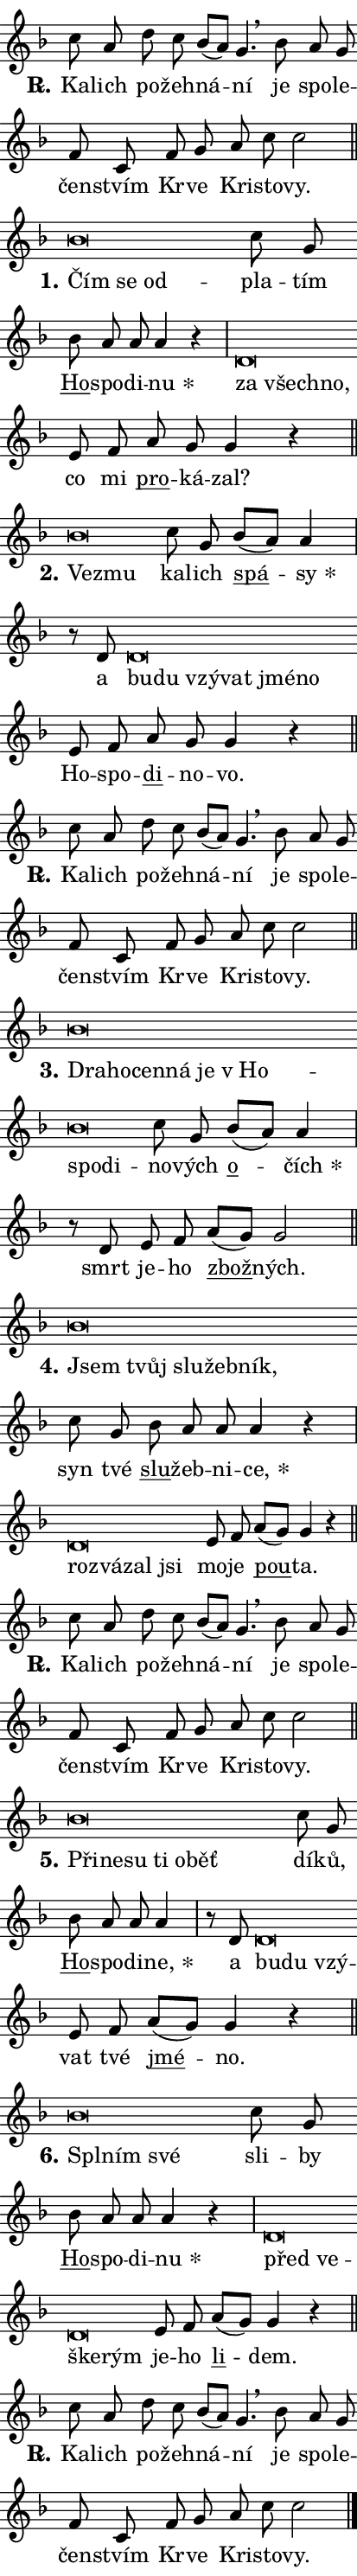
\version "2.24.0"
\header { tagline = "" }
\paper {
  indent = 0\cm
  top-margin = 0\cm
  right-margin = 0\cm
  bottom-margin = 0\cm
  left-margin = 0\cm
  paper-width = 7\cm
  page-breaking = #ly:one-page-breaking
  system-system-spacing.basic-distance = #11
  score-system-spacing.basic-distance = #11
  ragged-last = ##f
}


%% Author: Thomas Morley
%% https://lists.gnu.org/archive/html/lilypond-user/2020-05/msg00002.html
#(define (line-position grob)
"Returns position of @var[grob} in current system:
   @code{'start}, if at first time-step
   @code{'end}, if at last time-step
   @code{'middle} otherwise
"
  (let* ((col (ly:item-get-column grob))
         (ln (ly:grob-object col 'left-neighbor))
         (rn (ly:grob-object col 'right-neighbor))
         (col-to-check-left (if (ly:grob? ln) ln col))
         (col-to-check-right (if (ly:grob? rn) rn col))
         (break-dir-left
           (and
             (ly:grob-property col-to-check-left 'non-musical #f)
             (ly:item-break-dir col-to-check-left)))
         (break-dir-right
           (and
             (ly:grob-property col-to-check-right 'non-musical #f)
             (ly:item-break-dir col-to-check-right))))
        (cond ((eqv? 1 break-dir-left) 'start)
              ((eqv? -1 break-dir-right) 'end)
              (else 'middle))))

#(define (tranparent-at-line-position vctor)
  (lambda (grob)
  "Relying on @code{line-position} select the relevant enry from @var{vctor}.
Used to determine transparency,"
    (case (line-position grob)
      ((end) (not (vector-ref vctor 0)))
      ((middle) (not (vector-ref vctor 1)))
      ((start) (not (vector-ref vctor 2))))))

noteHeadBreakVisibility =
#(define-music-function (break-visibility)(vector?)
"Makes @code{NoteHead}s transparent relying on @var{break-visibility}"
#{
  \override NoteHead.transparent =
    #(tranparent-at-line-position break-visibility)
#})

#(define delete-ledgers-for-transparent-note-heads
  (lambda (grob)
    "Reads whether a @code{NoteHead} is transparent.
If so this @code{NoteHead} is removed from @code{'note-heads} from
@var{grob}, which is supposed to be @code{LedgerLineSpanner}.
As a result ledgers are not printed for this @code{NoteHead}"
    (let* ((nhds-array (ly:grob-object grob 'note-heads))
           (nhds-list
             (if (ly:grob-array? nhds-array)
                 (ly:grob-array->list nhds-array)
                 '()))
           ;; Relies on the transparent-property being done before
           ;; Staff.LedgerLineSpanner.after-line-breaking is executed.
           ;; This is fragile ...
           (to-keep
             (remove
               (lambda (nhd)
                 (ly:grob-property nhd 'transparent #f))
               nhds-list)))
      ;; TODO find a better method to iterate over grob-arrays, similiar
      ;; to filter/remove etc for lists
      ;; For now rebuilt from scratch
      (set! (ly:grob-object grob 'note-heads)  '())
      (for-each
        (lambda (nhd)
          (ly:pointer-group-interface::add-grob grob 'note-heads nhd))
        to-keep))))

hideNotes = {
  \noteHeadBreakVisibility #begin-of-line-visible
}
unHideNotes = {
  \noteHeadBreakVisibility #all-visible
}

% work-around for resetting accidentals
% https://lilypond.org/doc/v2.23/Documentation/notation/displaying-rhythms#unmetered-music
cadenzaMeasure = {
  \cadenzaOff
  \partial 1024 s1024
  \cadenzaOn
}

#(define-markup-command (accent layout props text) (markup?)
  "Underline accented syllable"
  (interpret-markup layout props
    #{\markup \override #'(offset . 4.3) \underline { #text }#}))

responsum = \markup \concat {
  "R" \hspace #-1.05 \path #0.1 #'((moveto 0 0.07) (lineto 0.9 0.8)) \hspace #0.05 "."
}

\layout {
    \context {
        \Staff
        \remove "Time_signature_engraver"
        \override LedgerLineSpanner.after-line-breaking = #delete-ledgers-for-transparent-note-heads
    }
    \context {
        \Voice {
            \override NoteHead.output-attributes = #'((class . "notehead"))
            \override Hairpin.height = #0.55
        }
    }
    \context {
        \Lyrics {
            \override StanzaNumber.output-attributes = #'((class . "stanzanumber"))
            \override LyricSpace.minimum-distance = #0.9
            \override LyricText.font-name = #"TeX Gyre Schola"
            \override LyricText.font-size = 1
            \override StanzaNumber.font-name = #"TeX Gyre Schola Bold"
            \override StanzaNumber.font-size = 1
        }
    }
}

% magnetic-lyrics.ily
%
%   written by
%     Jean Abou Samra <jean@abou-samra.fr>
%     Werner Lemberg <wl@gnu.org>
%
%   adapted by
%     Jiri Hon <jiri.hon@gmail.com>
%
% Version 2022-Apr-15

% https://www.mail-archive.com/lilypond-user@gnu.org/msg149350.html

#(define (Left_hyphen_pointer_engraver context)
   "Collect syllable-hyphen-syllable occurrences in lyrics and store
them in properties.  This engraver only looks to the left.  For
example, if the lyrics input is @code{foo -- bar}, it does the
following.

@itemize @bullet
@item
Set the @code{text} property of the @code{LyricHyphen} grob between
@q{foo} and @q{bar} to @code{foo}.

@item
Set the @code{left-hyphen} property of the @code{LyricText} grob with
text @q{foo} to the @code{LyricHyphen} grob between @q{foo} and
@q{bar}.
@end itemize

Use this auxiliary engraver in combination with the
@code{lyric-@/text::@/apply-@/magnetic-@/offset!} hook."
   (let ((hyphen #f)
         (text #f))
     (make-engraver
      (acknowledgers
       ((lyric-syllable-interface engraver grob source-engraver)
        (set! text grob)))
      (end-acknowledgers
       ((lyric-hyphen-interface engraver grob source-engraver)
        ;(when (not (grob::has-interface grob 'lyric-space-interface))
          (set! hyphen grob)));)
      ((stop-translation-timestep engraver)
       (when (and text hyphen)
         (ly:grob-set-object! text 'left-hyphen hyphen))
       (set! text #f)
       (set! hyphen #f)))))

#(define (lyric-text::apply-magnetic-offset! grob)
   "If the space between two syllables is less than the value in
property @code{LyricText@/.details@/.squash-threshold}, move the right
syllable to the left so that it gets concatenated with the left
syllable.

Use this function as a hook for
@code{LyricText@/.after-@/line-@/breaking} if the
@code{Left_@/hyphen_@/pointer_@/engraver} is active."
   (let ((hyphen (ly:grob-object grob 'left-hyphen #f)))
     (when hyphen
       (let ((left-text (ly:spanner-bound hyphen LEFT)))
         (when (grob::has-interface left-text 'lyric-syllable-interface)
           (let* ((common (ly:grob-common-refpoint grob left-text X))
                  (this-x-ext (ly:grob-extent grob common X))
                  (left-x-ext
                   (begin
                     ;; Trigger magnetism for left-text.
                     (ly:grob-property left-text 'after-line-breaking)
                     (ly:grob-extent left-text common X)))
                  ;; `delta` is the gap width between two syllables.
                  (delta (- (interval-start this-x-ext)
                            (interval-end left-x-ext)))
                  (details (ly:grob-property grob 'details))
                  (threshold (assoc-get 'squash-threshold details 0.2)))
             (when (< delta threshold)
               (let* (;; We have to manipulate the input text so that
                      ;; ligatures crossing syllable boundaries are not
                      ;; disabled.  For languages based on the Latin
                      ;; script this is essentially a beautification.
                      ;; However, for non-Western scripts it can be a
                      ;; necessity.
                      (lt (ly:grob-property left-text 'text))
                      (rt (ly:grob-property grob 'text))
                      (is-space (grob::has-interface hyphen 'lyric-space-interface))
                      (space (if is-space " " ""))
                      (space-markup (grob-interpret-markup grob " "))
                      (space-size (interval-length (ly:stencil-extent space-markup X)))
                      (extra-delta (if is-space space-size 0))
                      ;; Append new syllable.
                      (ltrt-space (if (and (string? lt) (string? rt))
                                (string-append lt space rt)
                                (make-concat-markup (list lt space rt))))
                      ;; Right-align `ltrt` to the right side.
                      (ltrt-space-markup (grob-interpret-markup
                               grob
                               (make-translate-markup
                                (cons (interval-length this-x-ext) 0)
                                (make-right-align-markup ltrt-space)))))
                 (begin
                   ;; Don't print `left-text`.
                   (ly:grob-set-property! left-text 'stencil #f)
                   ;; Set text and stencil (which holds all collected
                   ;; syllables so far) and shift it to the left.
                   (ly:grob-set-property! grob 'text ltrt-space)
                   (ly:grob-set-property! grob 'stencil ltrt-space-markup)
                   (ly:grob-translate-axis! grob (- (- delta extra-delta)) X))))))))))


#(define (lyric-hyphen::displace-bounds-first grob)
   ;; Make very sure this callback isn't triggered too early.
   (let ((left (ly:spanner-bound grob LEFT))
         (right (ly:spanner-bound grob RIGHT)))
     (ly:grob-property left 'after-line-breaking)
     (ly:grob-property right 'after-line-breaking)
     (ly:lyric-hyphen::print grob)))

squashThreshold = #0.4

\layout {
  \context {
    \Lyrics
    \consists #Left_hyphen_pointer_engraver
    \override LyricText.after-line-breaking =
      #lyric-text::apply-magnetic-offset!
    \override LyricHyphen.stencil = #lyric-hyphen::displace-bounds-first
    \override LyricText.details.squash-threshold = \squashThreshold
    \override LyricHyphen.minimum-distance = 0
    \override LyricHyphen.minimum-length = \squashThreshold
  }
}

squash = \override LyricText.details.squash-threshold = 9999
unSquash = \override LyricText.details.squash-threshold = \squashThreshold

left = \override LyricText.self-alignment-X = #LEFT
unLeft = \revert LyricText.self-alignment-X

starOffset = #(lambda (grob) 
                (let ((x_offset (ly:self-alignment-interface::aligned-on-x-parent grob)))
                  (if (= x_offset 0) 0 (+ x_offset 1.2))))

star = #(define-music-function (syllable)(string?)
"Append star separator at the end of a syllable"
#{
  \once \override LyricText.X-offset = #starOffset
  \lyricmode { \markup {
    #syllable
    \override #'((font-name . "TeX Gyre Schola Bold")) \hspace #0.2 \lower #0.65 \larger "*"
  } }
#})

starAccent = #(define-music-function (syllable)(string?)
"Append star separator at the end of a syllable and make accent"
#{
  \once \override LyricText.X-offset = #starOffset
  \lyricmode { \markup {
    \accent #syllable
    \override #'((font-name . "TeX Gyre Schola Bold")) \hspace #0.2 \lower #0.65 \larger "*"
  } }
#})

breath = #(define-music-function (syllable)(string?)
"Append breathing indicator at the end of a syllable"
#{
  \lyricmode { \markup { #syllable "+" } }
#})

optionalBreath = #(define-music-function (syllable)(string?)
"Append optional breathing indicator at the end of a syllable"
#{
  \lyricmode { \markup { #syllable "(+)" } }
#})


\score {
    <<
        \new Voice = "melody" { \cadenzaOn \key f \major \relative { c''8 a d c bes[( a)] g4. \breathe \bar "" bes8 a g \bar "" f c \bar "" f g \bar "" a c c2 \cadenzaMeasure \bar "||" \break } }
        \new Lyrics \lyricsto "melody" { \lyricmode { \set stanza = \responsum
Ka -- lich po -- žeh -- ná -- ní je spo -- le -- čen -- stvím Kr -- ve Kri -- sto -- vy. } }
    >>
    \layout {}
}

\score {
    <<
        \new Voice = "melody" { \cadenzaOn \key f \major \relative { bes'\breve*1/16 \hideNotes \breve*1/16 \breve*1/16 \bar "" \unHideNotes c8 g \bar "" bes a a a4 r \cadenzaMeasure \bar "|" d,\breve*1/16 \hideNotes \breve*1/16 \breve*1/16 \bar "" \unHideNotes e8 f \bar "" a g g4 r \cadenzaMeasure \bar "||" \break } }
        \new Lyrics \lyricsto "melody" { \lyricmode { \set stanza = "1."
\left Čím \squash se od -- \unLeft \unSquash pla -- tím \markup \accent Ho -- spo -- di -- \star nu \left za \squash všech -- no, \unLeft \unSquash co mi \markup \accent pro -- ká -- zal? } }
    >>
    \layout {}
}

\score {
    <<
        \new Voice = "melody" { \cadenzaOn \key f \major \relative { bes'\breve*1/16 \hideNotes \breve*1/16 \bar "" \unHideNotes c8 g \bar "" bes[( a)] a4 \cadenzaMeasure \bar "|" r8 d, d\breve*1/16 \hideNotes \breve*1/16 \bar "" \breve*1/16 \bar "" \breve*1/16 \bar "" \breve*1/16 \breve*1/16 \bar "" \unHideNotes e8 f \bar "" a g g4 r \cadenzaMeasure \bar "||" \break } }
        \new Lyrics \lyricsto "melody" { \lyricmode { \set stanza = "2."
\left Ve -- \squash zmu \unLeft \unSquash ka -- lich \markup \accent spá -- \star sy a \left bu -- \squash du vzý -- vat jmé -- no \unLeft \unSquash Ho -- spo -- \markup \accent di -- no -- vo. } }
    >>
    \layout {}
}

\score {
    <<
        \new Voice = "melody" { \cadenzaOn \key f \major \relative { c''8 a d c bes[( a)] g4. \breathe \bar "" bes8 a g \bar "" f c \bar "" f g \bar "" a c c2 \cadenzaMeasure \bar "||" \break } }
        \new Lyrics \lyricsto "melody" { \lyricmode { \set stanza = \responsum
Ka -- lich po -- žeh -- ná -- ní je spo -- le -- čen -- stvím Kr -- ve Kri -- sto -- vy. } }
    >>
    \layout {}
}

\score {
    <<
        \new Voice = "melody" { \cadenzaOn \key f \major \relative { bes'\breve*1/16 \hideNotes \breve*1/16 \bar "" \breve*1/16 \bar "" \breve*1/16 \bar "" \breve*1/16 \bar "" \breve*1/16 \bar "" \breve*1/16 \breve*1/16 \bar "" \unHideNotes c8 g \bar "" bes[( a)] a4 \cadenzaMeasure \bar "|" r8 d, e f \bar "" a[( g)] g2 \cadenzaMeasure \bar "||" \break } }
        \new Lyrics \lyricsto "melody" { \lyricmode { \set stanza = "3."
\left Dra -- \squash ho -- cen -- ná je "v Ho" -- spo -- di -- \unLeft \unSquash no -- vých \markup \accent o -- \star čích smrt je -- ho \markup \accent zbož -- ných. } }
    >>
    \layout {}
}

\score {
    <<
        \new Voice = "melody" { \cadenzaOn \key f \major \relative { bes'\breve*1/16 \hideNotes \breve*1/16 \bar "" \breve*1/16 \bar "" \breve*1/16 \breve*1/16 \bar "" \unHideNotes c8 g \bar "" bes a a a4 r \cadenzaMeasure \bar "|" d,\breve*1/16 \hideNotes \breve*1/16 \bar "" \breve*1/16 \breve*1/16 \bar "" \unHideNotes e8 f \bar "" a[( g)] g4 r \cadenzaMeasure \bar "||" \break } }
        \new Lyrics \lyricsto "melody" { \lyricmode { \set stanza = "4."
\left Jsem \squash tvůj slu -- žeb -- ník, \unLeft \unSquash syn tvé \markup \accent slu -- žeb -- ni -- \star ce, \left roz -- \squash vá -- zal jsi \unLeft \unSquash mo -- je \markup \accent pou -- ta. } }
    >>
    \layout {}
}

\score {
    <<
        \new Voice = "melody" { \cadenzaOn \key f \major \relative { c''8 a d c bes[( a)] g4. \breathe \bar "" bes8 a g \bar "" f c \bar "" f g \bar "" a c c2 \cadenzaMeasure \bar "||" \break } }
        \new Lyrics \lyricsto "melody" { \lyricmode { \set stanza = \responsum
Ka -- lich po -- žeh -- ná -- ní je spo -- le -- čen -- stvím Kr -- ve Kri -- sto -- vy. } }
    >>
    \layout {}
}

\score {
    <<
        \new Voice = "melody" { \cadenzaOn \key f \major \relative { bes'\breve*1/16 \hideNotes \breve*1/16 \bar "" \breve*1/16 \bar "" \breve*1/16 \bar "" \breve*1/16 \breve*1/16 \bar "" \unHideNotes c8 g \bar "" bes a a a4 \cadenzaMeasure \bar "|" r8 d, d\breve*1/16 \hideNotes \breve*1/16 \breve*1/16 \bar "" \unHideNotes e8 f \bar "" a[( g)] g4 r \cadenzaMeasure \bar "||" \break } }
        \new Lyrics \lyricsto "melody" { \lyricmode { \set stanza = "5."
\left Při -- \squash ne -- su ti o -- běť \unLeft \unSquash dí -- ků, \markup \accent Ho -- spo -- di -- \star ne, a \left bu -- \squash du vzý -- \unLeft \unSquash vat tvé \markup \accent jmé -- no. } }
    >>
    \layout {}
}

\score {
    <<
        \new Voice = "melody" { \cadenzaOn \key f \major \relative { bes'\breve*1/16 \hideNotes \breve*1/16 \breve*1/16 \bar "" \unHideNotes c8 g \bar "" bes a a a4 r \cadenzaMeasure \bar "|" d,\breve*1/16 \hideNotes \breve*1/16 \bar "" \breve*1/16 \breve*1/16 \bar "" \unHideNotes e8 f \bar "" a[( g)] g4 r \cadenzaMeasure \bar "||" \break } }
        \new Lyrics \lyricsto "melody" { \lyricmode { \set stanza = "6."
\left Spl -- \squash ním své \unLeft \unSquash sli -- by \markup \accent Ho -- spo -- di -- \star nu \left před \squash ve -- ške -- rým \unLeft \unSquash je -- ho \markup \accent li -- dem. } }
    >>
    \layout {}
}

\score {
    <<
        \new Voice = "melody" { \cadenzaOn \key f \major \relative { c''8 a d c bes[( a)] g4. \breathe \bar "" bes8 a g \bar "" f c \bar "" f g \bar "" a c c2 \cadenzaMeasure \bar "||" \break } \bar "|." }
        \new Lyrics \lyricsto "melody" { \lyricmode { \set stanza = \responsum
Ka -- lich po -- žeh -- ná -- ní je spo -- le -- čen -- stvím Kr -- ve Kri -- sto -- vy. } }
    >>
    \layout {}
}
